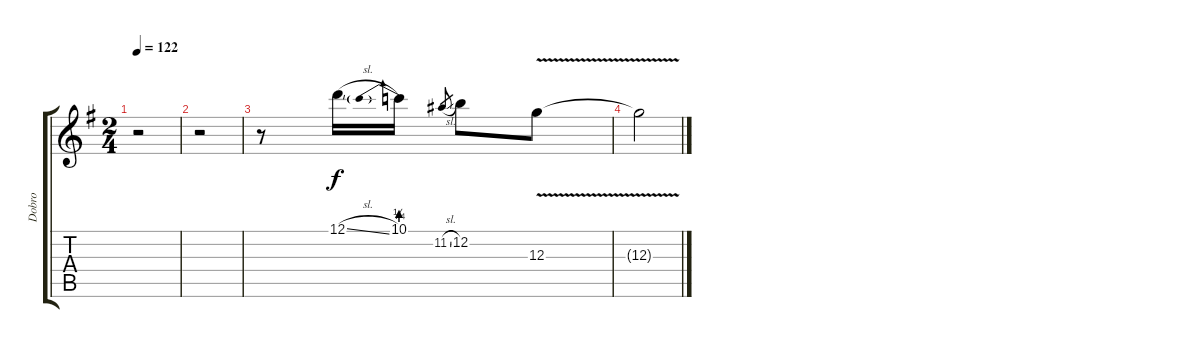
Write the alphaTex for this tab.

\track ("Dobro" "Dobro") {instrument acousticguitarsteel}
\staff {score tabs}
\tuning (D4 B3 G3 D3 G2 D2) {hide}
\ts (2 4)
\tempo 122
\clef g2
\ks g
r.2{dy f} |
r.2 |
r.8 12.1{sl}.16 10.1{be (prebend 0 1 60 1)}.16 11.2{sl}.8{gr} 12.2.8 12.3{v}.8 |
12.3{v t}.2
